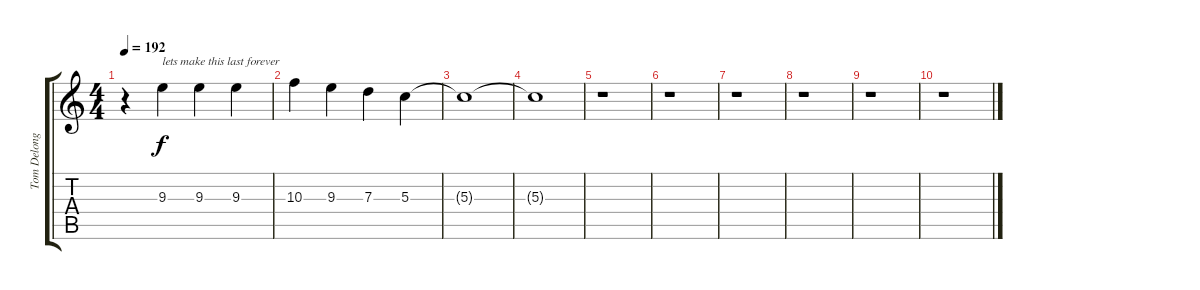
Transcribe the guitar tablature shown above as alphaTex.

\track ("Tom Delonge (Vocals)" "Tom Delong") {instrument overdrivenguitar}
\staff {score tabs}
\tuning (E4 B3 G3 D3 A2 E2) {hide}
\ts (4 4)
\tempo 192
\clef g2
\ks c
r.4{dy f} 9.3.4{txt "lets make this last forever"} 9.3.4 9.3.4 |
10.3.4 9.3.4 7.3.4 5.3.4 |
5.3{t}.1 |
5.3{t}.1 |
r.1 |
r.1 |
r.1 |
r.1 |
r.1 |
r.1
